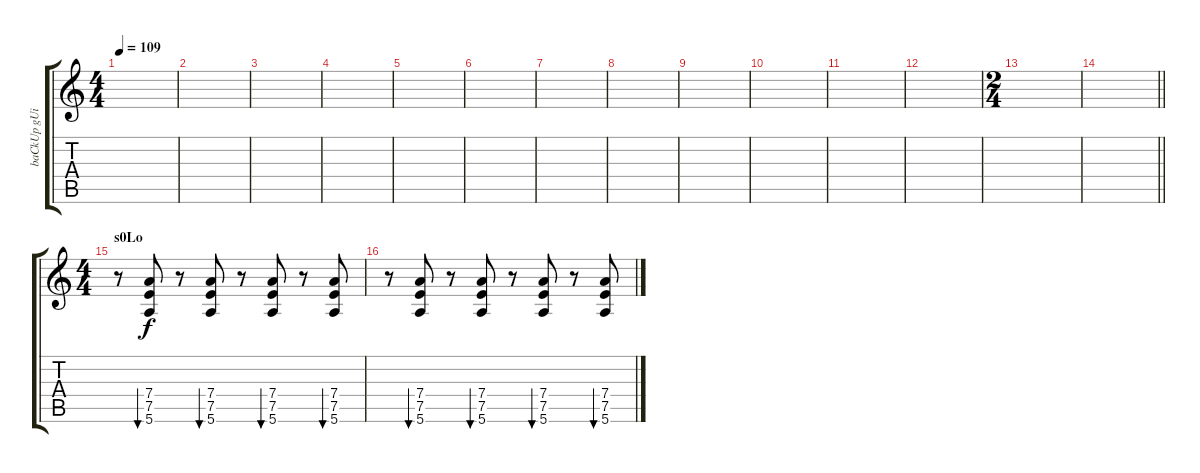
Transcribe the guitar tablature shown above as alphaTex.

\track ("baCkUp gUiTar" "baCkUp gUi") {instrument distortionguitar}
\staff {score tabs}
\tuning (E4 B3 G3 D3 A2 E2) {hide}
\ts (4 4)
\tempo 109
\clef g2
\ks c
|
|
|
|
|
|
|
|
|
|
|
|
\ts (2 4)
|
\barLineRight lightlight
|
\ts (4 4)
\section ("" "s0Lo")
r.8 (7.4 7.5 5.6).8{bu 60} r.8 (7.4 7.5 5.6).8{bu 60} r.8 (7.4 7.5 5.6).8{bu 60} r.8 (7.4 7.5 5.6).8{bu 60} |
r.8 (7.4 7.5 5.6).8{bu 60} r.8 (7.4 7.5 5.6).8{bu 60} r.8 (7.4 7.5 5.6).8{bu 60} r.8 (7.4 7.5 5.6).8{bu 60}
